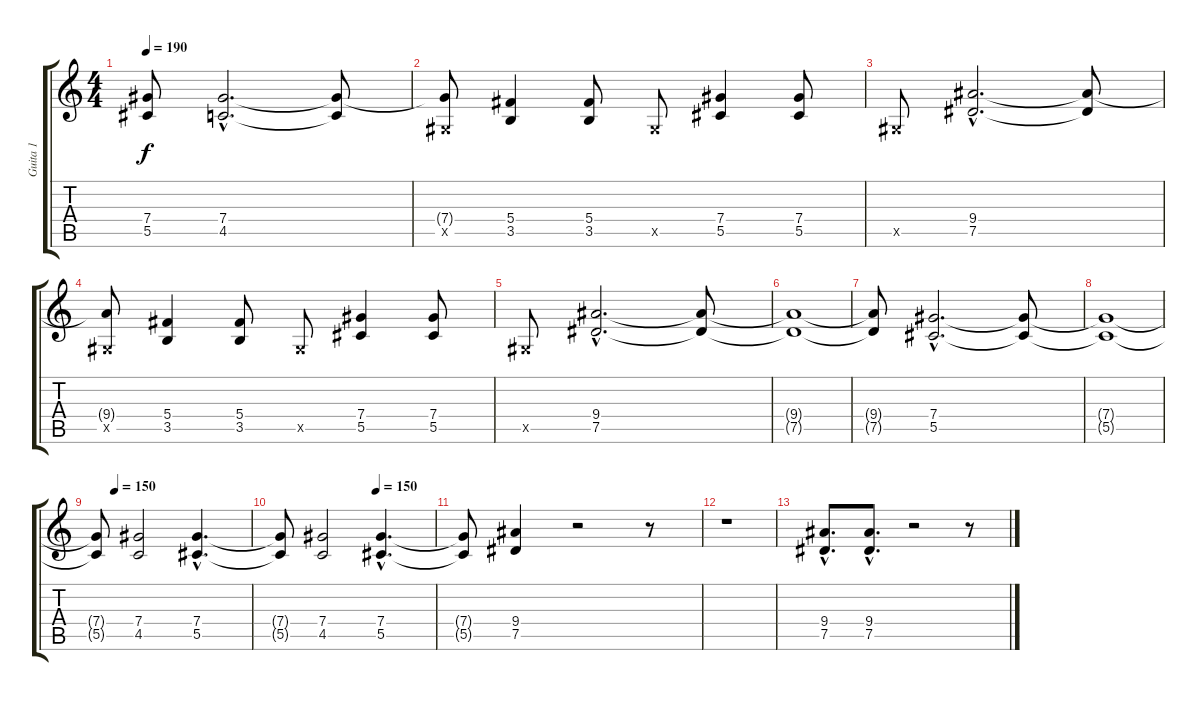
\track ("Guita 1" "Guita 1") {instrument distortionguitar}
\staff {score tabs}
\tuning (Eb4 Bb3 Gb3 Db3 Ab2 Eb2) {hide}
\ts (4 4)
\tempo 190
\clef g2
\ks c
(7.4{t} 5.5{t}).8{dy f} (7.4{hac} 4.5{hac}).2{d} (7.4{t} 4.5{t}).8 |
(7.4{t} 0.5{x}).8 (5.4 3.5).4 (5.4 3.5).8 0.5{x}.8 (7.4 5.5).4 (7.4 5.5).8 |
0.5{x}.8 (9.4{hac} 7.5{hac}).2{d} (9.4{t} 7.5{t}).8 |
(9.4{t} 0.5{x}).8 (5.4 3.5).4 (5.4 3.5).8 0.5{x}.8 (7.4 5.5).4 (7.4 5.5).8 |
0.5{x}.8 (9.4{hac} 7.5{hac}).2{d} (9.4{t} 7.5{t}).8 |
(9.4{t} 7.5{t}).1 |
(9.4{t} 7.5{t}).8 (7.4{hac} 5.5{hac}).2{d} (7.4{t} 5.5{t}).8 |
(7.4{t} 5.5{t}).1 |
\tempo (150 0.125)
(7.4{t} 5.5{t}).8 (7.4 4.5).2 (7.4{hac} 5.5{hac}).4{d} |
\tempo (150 0.625)
(7.4{t} 5.5{t}).8 (7.4 4.5).2 (7.4{hac} 5.5{hac}).4{d} |
(7.4{t} 5.5{t}).8 (9.4 7.5).4 r.2 r.8 |
r.1 |
(9.4{hac} 7.5{hac}).8{d} (9.4{hac} 7.5{hac}).8{d} r.2 r.8
